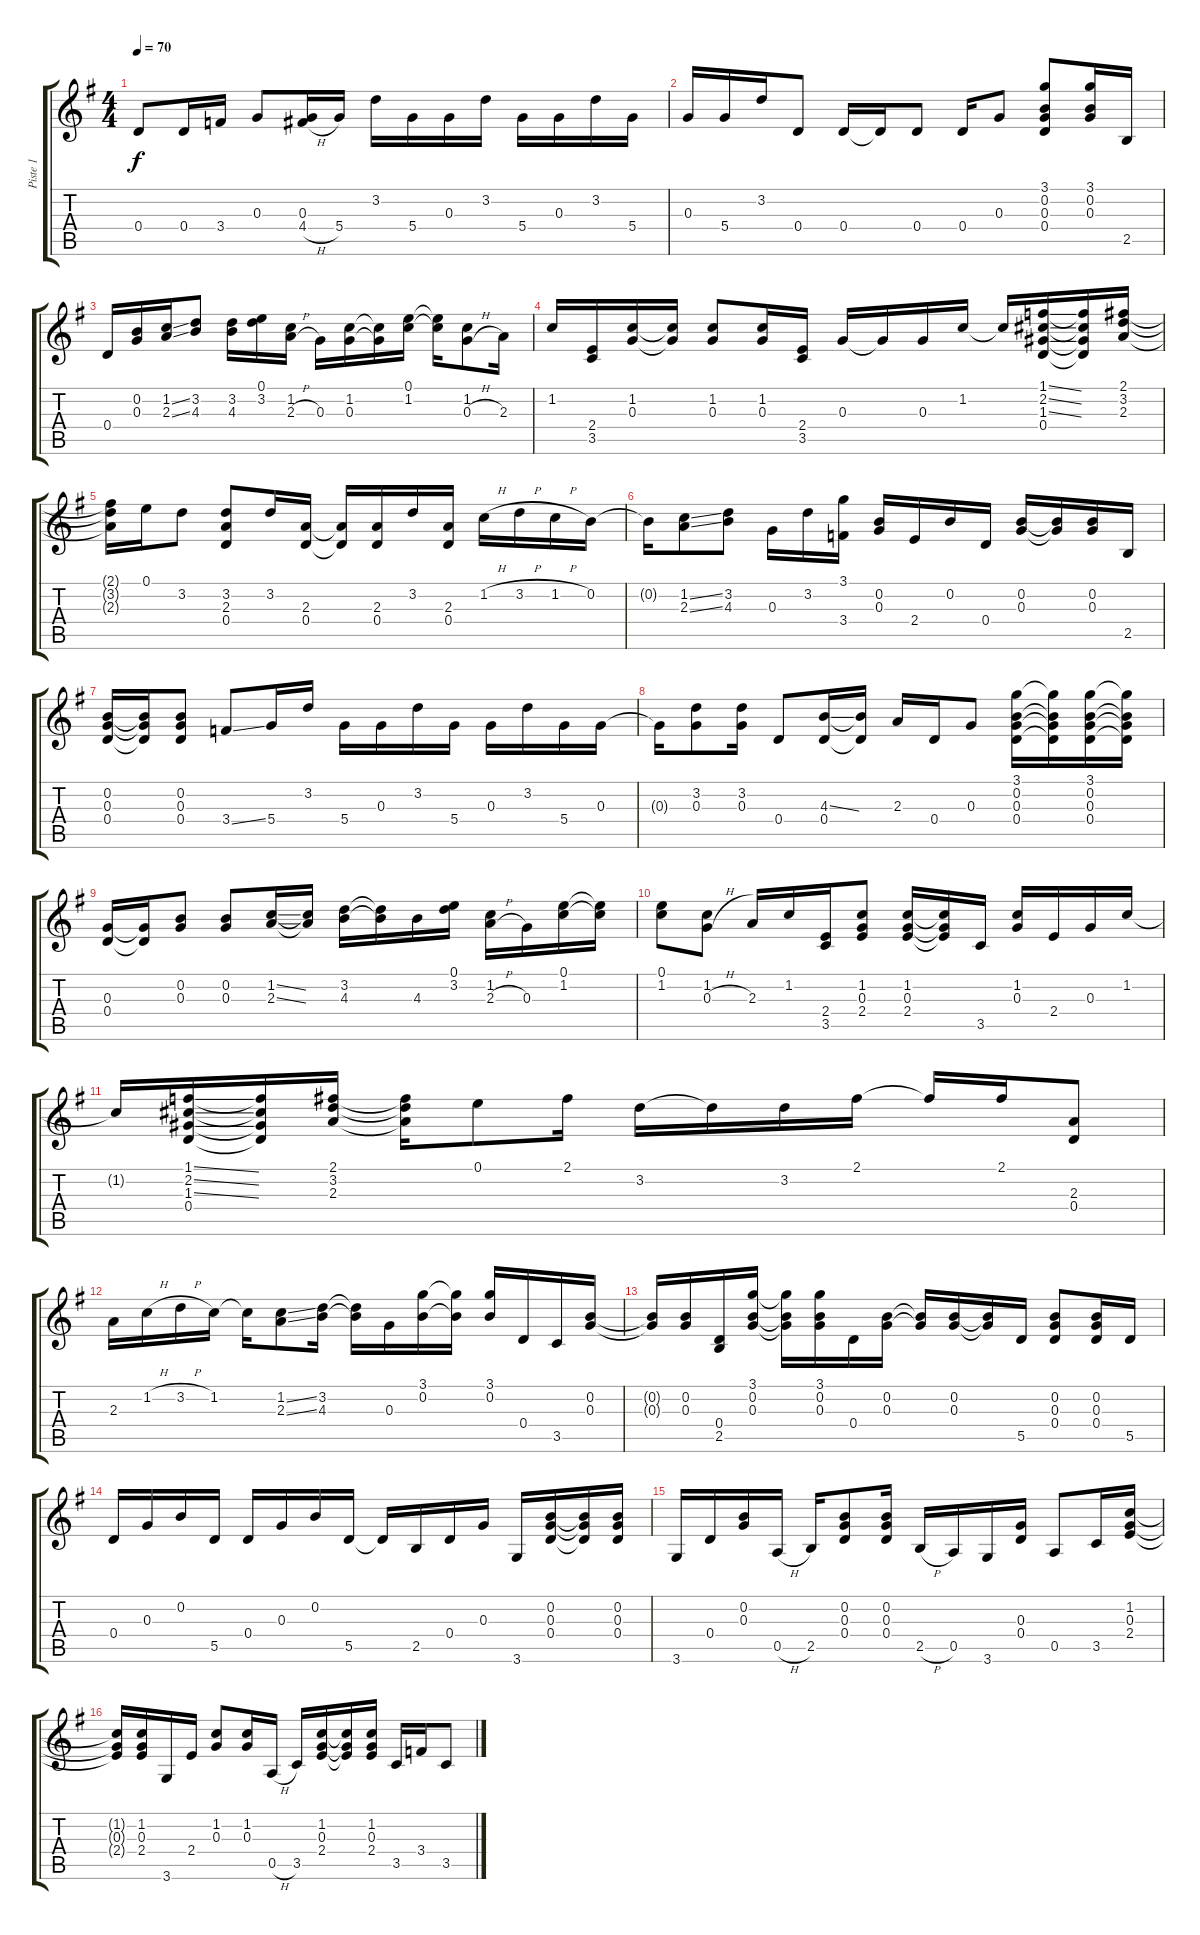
\track ("Piste 1" "Piste 1") {instrument acousticguitarnylon}
\staff {score tabs}
\tuning (E4 B3 G3 D3 A2 E2) {hide}
\ts (4 4)
\tempo 70
\clef g2
\ks g
0.4.8{dy f instrument acousticguitarnylon} 0.4.16 3.4.16 0.3.8 (0.3 4.4{h}).16 5.4.16 3.2.16 5.4.16 0.3.16 3.2.16 5.4.16 0.3.16 3.2.16 5.4.16 |
0.3.16 5.4.16 3.2.16 0.4.8 0.4.16 0.4{t}.16 0.4.8 0.4.16 0.3.8 (3.1 0.2 0.3 0.4).8 (3.1 0.2 0.3).16 2.5.16 |
0.4.16 (0.2 0.3).16 (1.2{ss} 2.3{ss}).16 (3.2 4.3).8 (3.2 4.3).16 (0.1 3.2).16 (1.2 2.3{h}).16 0.3.16 (1.2 0.3).16 (1.2{t} 0.3{t}).16 (0.1 1.2).16 (0.1{t} 1.2{t}).16 (1.2 0.3{h}).8 2.3.16 |
1.2.16 (2.4 3.5).16 (1.2 0.3).16 (1.2{t} 0.3{t}).16 (1.2 0.3).8 (1.2 0.3).16 (2.4 3.5).16 0.3.16 0.3{t}.16 0.3.16 1.2.16 1.2{t}.16 (1.1{ss} 2.2{ss} 1.3{ss} 0.4).16 (1.1{t} 2.2{t} 1.3{t} 0.4{t}).16 (2.1 3.2 2.3).16 |
(2.1{t} 3.2{t} 2.3{t}).16 0.1.16 3.2.8 (3.2 2.3 0.4).8 3.2.16 (2.3 0.4).16 (2.3{t} 0.4{t}).16 (2.3 0.4).16 3.2.16 (2.3 0.4).16 1.2{h}.16 3.2{h}.16 1.2{h}.16 0.2.16 |
0.2{t}.16 (1.2{ss} 2.3{ss}).8 (3.2 4.3).8 0.3.16 3.2.16 (3.1 3.4).16 (0.2 0.3).16 2.4.16 0.2.16 0.4.16 (0.2 0.3).16 (0.2{t} 0.3{t}).16 (0.2 0.3).16 2.5.16 |
(0.2 0.3 0.4).16 (0.2{t} 0.3{t} 0.4{t}).16 (0.2 0.3 0.4).8 3.4{ss}.8 5.4.16 3.2.16 5.4.16 0.3.16 3.2.16 5.4.16 0.3.16 3.2.16 5.4.16 0.3.16 |
0.3{t}.16 (3.2 0.3).8 (3.2 0.3).16 0.4.8 (4.3{ss} 0.4).16 (4.3{t} 0.4{t}).16 2.3.16 0.4.16 0.3.8 (3.1 0.2 0.3 0.4).16 (3.1{t} 0.2{t} 0.3{t} 0.4{t}).16 (3.1 0.2 0.3 0.4).16 (3.1{t} 0.2{t} 0.3{t} 0.4{t}).16 |
(0.3 0.4).16 (0.3{t} 0.4{t}).16 (0.2 0.3).8 (0.2 0.3).8 (1.2{ss} 2.3{ss}).16 (1.2{t} 2.3{t}).16 (3.2 4.3).16 (3.2{t} 4.3{t}).16 4.3.16 (0.1 3.2).16 (1.2 2.3{h}).16 0.3.16 (0.1 1.2).16 (0.1{t} 1.2{t}).16 |
(0.1 1.2).8 (1.2 0.3{h}).8 2.3.16 1.2.16 (2.4 3.5).16 (1.2 0.3 2.4).8 (1.2 0.3 2.4).16 (1.2{t} 0.3{t} 2.4{t}).16 3.5.16 (1.2 0.3).16 2.4.16 0.3.16 1.2.16 |
1.2{t}.16 (1.1{ss} 2.2{ss} 1.3{ss} 0.4).16 (1.1{t} 2.2{t} 1.3{t} 0.4{t}).16 (2.1 3.2 2.3).16 (2.1{t} 3.2{t} 2.3{t}).16 0.1.8 2.1.16 3.2.16 3.2{t}.16 3.2.16 2.1.16 2.1{t}.16 2.1.16 (2.3 0.4).8 |
2.3.16 1.2{h}.16 3.2{h}.16 1.2.16 1.2{t}.16 (1.2{ss} 2.3{ss}).8 (3.2 4.3).16 (3.2{t} 4.3{t}).16 0.3.16 (3.1 0.2).16 (3.1{t} 0.2{t}).16 (3.1 0.2).16 0.4.16 3.5.16 (0.2 0.3).16 |
(0.2{t} 0.3{t}).16 (0.2 0.3).16 (0.4 2.5).16 (3.1 0.2 0.3).16 (3.1{t} 0.2{t} 0.3{t}).16 (3.1 0.2 0.3).16 0.4.16 (0.2 0.3).16 (0.2{t} 0.3{t}).16 (0.2 0.3).16 (0.2{t} 0.3{t}).16 5.5.16 (0.2 0.3 0.4).8 (0.2 0.3 0.4).16 5.5.16 |
0.4.16 0.3.16 0.2.16 5.5.16 0.4.16 0.3.16 0.2.16 5.5.16 5.5{t}.16 2.5.16 0.4.16 0.3.16 3.6.16 (0.2 0.3 0.4).16 (0.2{t} 0.3{t} 0.4{t}).16 (0.2 0.3 0.4).16 |
3.6.16 0.4.16 (0.2 0.3).16 0.5{h}.16 2.5.16 (0.2 0.3 0.4).8 (0.2 0.3 0.4).16 2.5{h}.16 0.5.16 3.6.16 (0.3 0.4).16 0.5.8 3.5.16 (1.2 0.3 2.4).16 |
(1.2{t} 0.3{t} 2.4{t}).16 (1.2 0.3 2.4).16 3.6.16 2.4.16 (1.2 0.3).8 (1.2 0.3).16 0.5{h}.16 3.5.16 (1.2 0.3 2.4).16 (1.2{t} 0.3{t} 2.4{t}).16 (1.2 0.3 2.4).16 3.5.16 3.4.16 3.5.8
